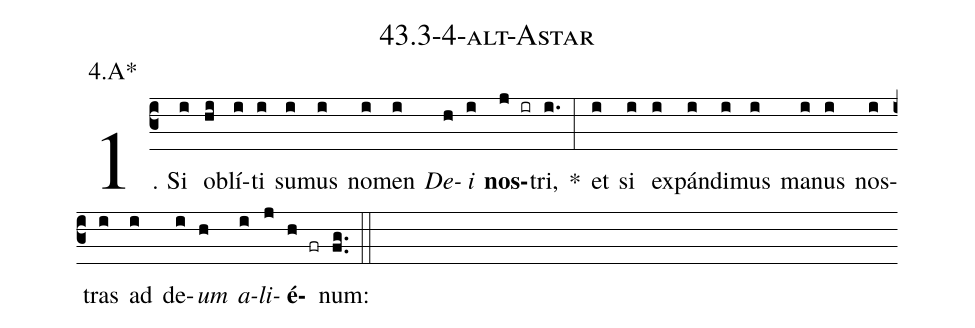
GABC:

name: 43.3-4-alt-Astar;
annotation: 4.A*;
%%
(c3)1. Si(i) ob(hi)lí(i)ti(i) su(i)mus(i) no(i)men(i) <i>De</i>(h)<i>i</i>(i) <b>nos</b>(j ir)tri,(i.) *(:) et(i) si(i) ex(i)pán(i)di(i)mus(i) ma(i)nus(i) nos(i)tras(i) ad(i) de(i)<i>um</i>(h) <i>a</i>(i)<i>li</i>(j)<b>é</b>(h fr)num:(fg..) (::)
